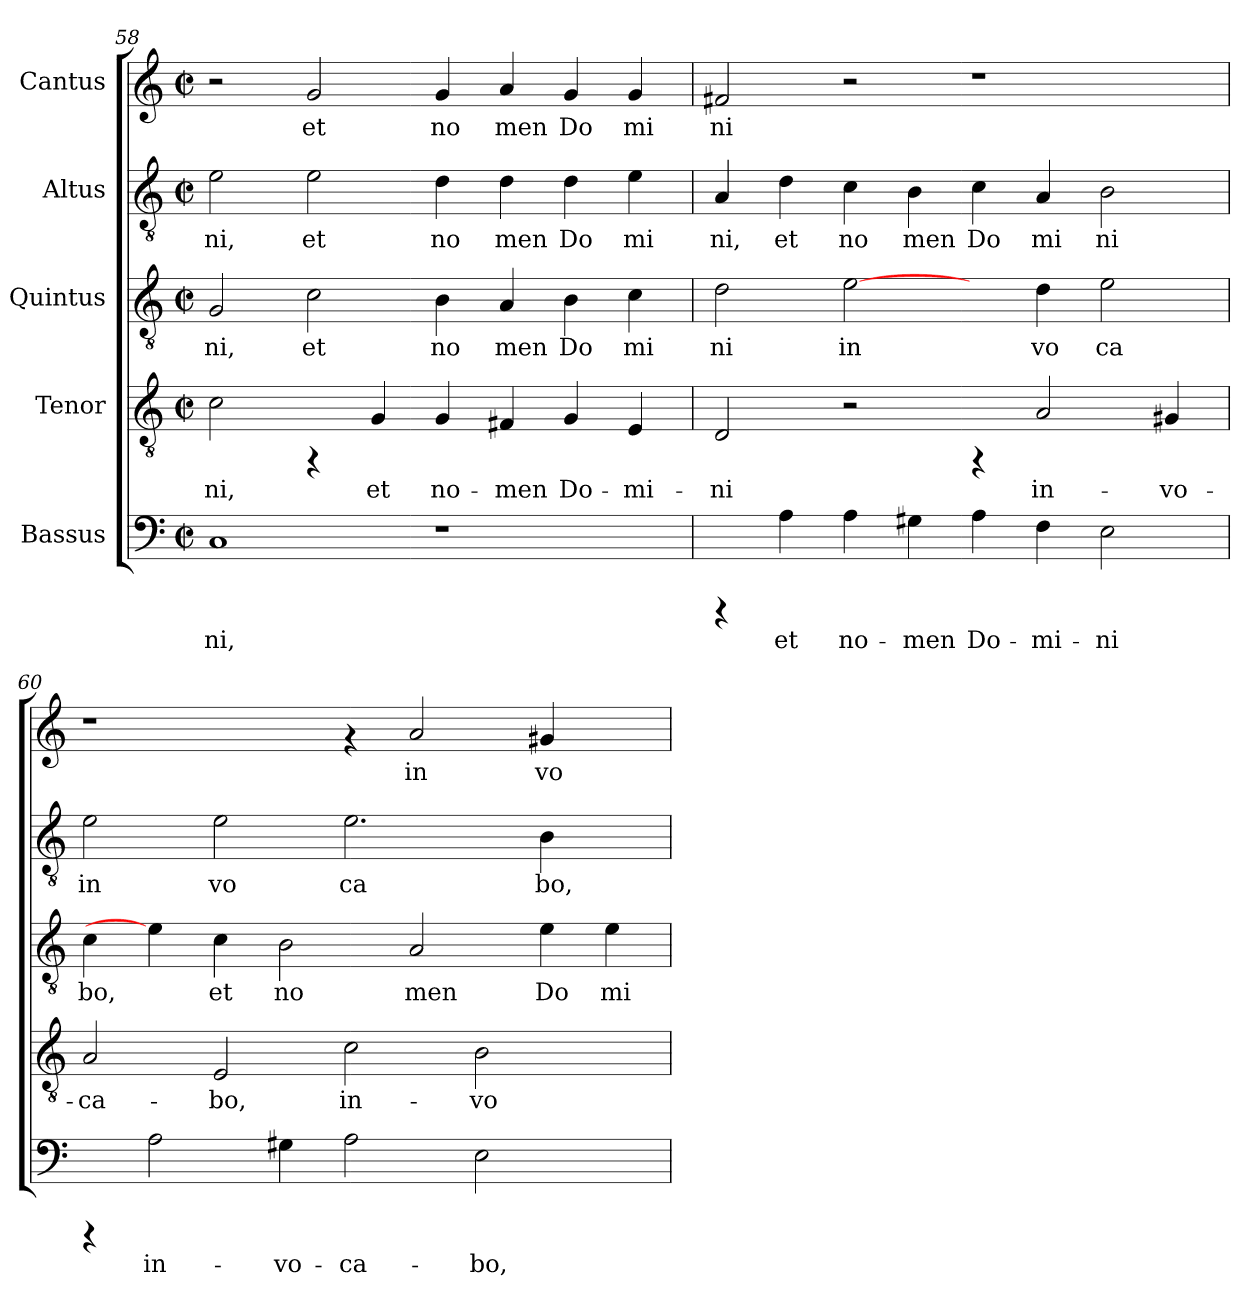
**kern	**text	**kern	**text	**kern	**text	**kern	**text	**kern	**text
*part5	*part5	*part4	*part4	*part3	*part3	*part2	*part2	*part1	*part1
*staff5	*staff5	*staff4	*staff4	*staff3	*staff3	*staff2	*staff2	*staff1	*staff1
*I"Bassus	*	*I"Tenor	*	*I"Quintus	*	*I"Altus	*	*I"Cantus	*
!!LO:LB:g=z
*clefF4	*	*clefGv2	*	*clefGv2	*	*clefGv2	*	*clefG2	*
*k[]	*	*k[]	*	*k[]	*	*k[]	*	*k[]	*
*C:	*	*C:	*	*C:	*	*C:	*	*C:	*
*M2/2	*	*M2/2	*	*M2/2	*	*M2/2	*	*M2/2	*
*met(c|)	*	*met(c|)	*	*met(c|)	*	*met(c|)	*	*met(c|)	*
=58	=58	=58	=58	=58	=58	=58	=58	=58	=58
!	!LO:LY:b:cj	!	!LO:LY:b:cj	!	!LO:LY:b:cj	!	!LO:LY:b:cj	!	!
1C	-ni,	2c\	ni,	2G/	ni,	2e\	ni,	2r	.
!	!	!	!	!	!LO:LY:b:cj	!	!LO:LY:b:cj	!	!LO:LY:b:cj
.	.	4rFF	.	2c\	et	2e\	et	2g/	et
!	!	!	!LO:LY:b:cj	!	!	!	!	!	!
.	.	4G/	et	.	.	.	.	.	.
!	!	!	!LO:LY:b:cj	!	!LO:LY:b:cj	!	!LO:LY:b:cj	!	!LO:LY:b:cj
1r	.	4G/	no-	4B\	no	4d\	no	4g/	no
!	!	!	!LO:LY:b:cj	!	!LO:LY:b:cj	!	!LO:LY:b:cj	!	!LO:LY:b:cj
.	.	4F#X/	-men	4A/	men	4d\	men	4a/	men
!	!	!	!LO:LY:b:cj	!	!LO:LY:b:cj	!	!LO:LY:b:cj	!	!LO:LY:b:cj
.	.	4G/	Do-	4B\	Do	4d\	Do	4g/	Do
!	!	!	!LO:LY:b:cj	!	!LO:LY:b:cj	!	!LO:LY:b:cj	!	!LO:LY:b:cj
.	.	4E/	-mi-	4c\	mi	4e\	mi	4g/	mi
=59	=59	=59	=59	=59	=59	=59	=59	=59	=59
!	!	!	!LO:LY:b:cj	!	!LO:LY:b:cj	!	!LO:LY:b:cj	!	!LO:LY:b:cj
4rCCC	.	2D/	-ni	2d\	ni	4A/	ni,	2f#X/	ni
!	!LO:LY:b:cj	!	!	!	!	!	!LO:LY:b:cj	!	!
4A\	et	.	.	.	.	4d\	et	.	.
!	!LO:LY:b:cj	!	!	!	!LO:LY:b:cj	!	!LO:LY:b:cj	!	!
4A\	no-	2r	.	[2e\	in	4c\	no	2r	.
!	!LO:LY:b:cj	!	!	!	!	!	!LO:LY:b:cj	!	!
4G#X\	-men	.	.	.	.	4B\	men	.	.
!	!LO:LY:b:cj	!	!	!	!	!	!LO:LY:b:cj	!	!
4A\	Do-	4rFF	.	4ryy	.	4c\	Do	1r	.
!	!LO:LY:b:cj	!	!LO:LY:b:cj	!	!LO:LY:b:cj	!	!LO:LY:b:cj	!	!
4F\	-mi-	2A/	in-	4d\	vo	4A/	mi	.	.
!	!LO:LY:b:cj	!	!	!	!LO:LY:b:cj	!	!LO:LY:b:cj	!	!
2E\	-ni	.	.	2e\	ca	2B\	ni	.	.
!	!	!	!LO:LY:b:cj	!	!	!	!	!	!
.	.	4G#X/	-vo-	.	.	.	.	.	.
=60	=60	=60	=60	=60	=60	=60	=60	=60	=60
!	!	!	!LO:LY:b:cj	!	!LO:LY:b:cj	!	!LO:LY:b:cj	!	!
4rCCC	.	2A/	-ca-	4c\	bo,	2e\	in	1r	.
!	!LO:LY:b:cj	!	!	!	!	!	!	!	!
2A\	in-	.	.	4e\]	.	.	.	.	.
!	!	!	!LO:LY:b:cj	!	!LO:LY:b:cj	!	!LO:LY:b:cj	!	!
.	.	2E/	-bo,	4c\	et	2e\	vo	.	.
!	!LO:LY:b:cj	!	!	!	!LO:LY:b:cj	!	!	!	!
4G#X\	-vo-	.	.	2B\	no	.	.	.	.
!	!LO:LY:b:cj	!	!LO:LY:b:cj	!	!	!	!LO:LY:b:cj	!	!
2A\	-ca-	2c\	in-	.	.	2.e\	ca	4rf	.
!	!	!	!	!	!LO:LY:b:cj	!	!	!	!LO:LY:b:cj
.	.	.	.	2A/	men	.	.	2a/	in
!	!LO:LY:b:cj	!	!LO:LY:b:cj	!	!	!	!	!	!
2E\	-bo,	2B\	-vo-	.	.	.	.	.	.
!	!	!	!	!	!LO:LY:b:cj	!	!LO:LY:b:cj	!	!LO:LY:b:cj
.	.	.	.	4e\	Do	4B\	bo,	4g#X/	vo
!	!	!	!	!	!LO:LY:b:cj	!	!	!	!
4ryy	.	4ryy	.	4e\	mi	4ryy	.	4ryy	.
=	=	=	=	=	=	=	=	=	=
*-	*-	*-	*-	*-	*-	*-	*-	*-	*-
